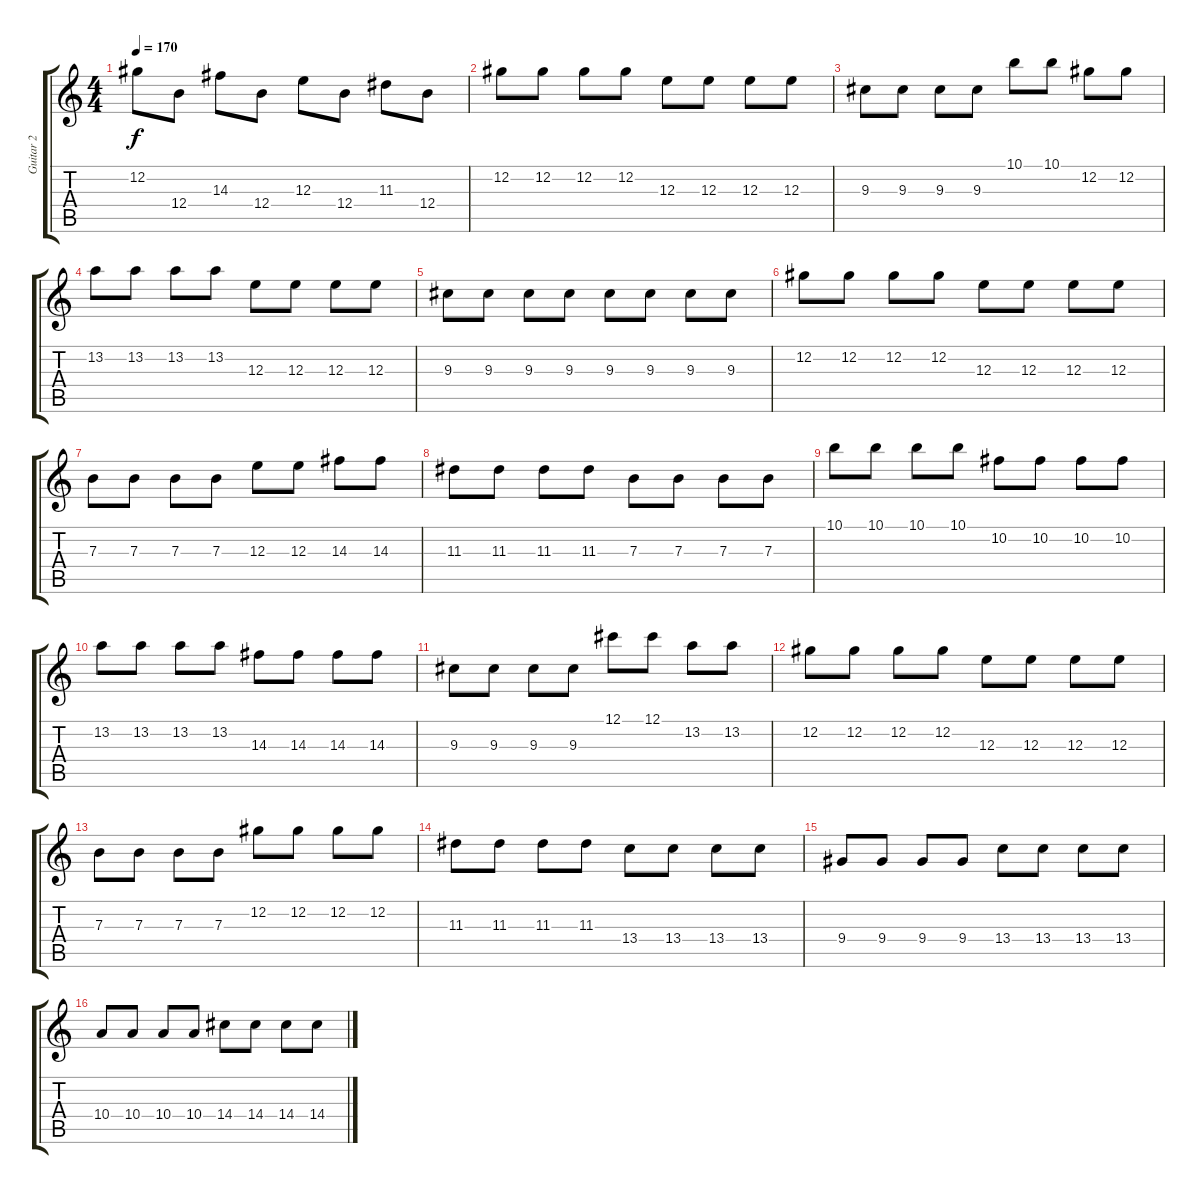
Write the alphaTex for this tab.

\track ("Guitar 2" "Guitar 2") {instrument distortionguitar}
\staff {score tabs}
\tuning (Db4 Ab3 E3 B2 Gb2 B1) {hide}
\ts (4 4)
\tempo 170
\clef g2
\ks c
12.2.8{dy f} 12.4.8 14.3.8 12.4.8 12.3.8 12.4.8 11.3.8 12.4.8 |
12.2.8 12.2.8 12.2.8 12.2.8 12.3.8 12.3.8 12.3.8 12.3.8 |
9.3.8 9.3.8 9.3.8 9.3.8 10.1.8 10.1.8 12.2.8 12.2.8 |
13.2.8 13.2.8 13.2.8 13.2.8 12.3.8 12.3.8 12.3.8 12.3.8 |
9.3.8 9.3.8 9.3.8 9.3.8 9.3.8 9.3.8 9.3.8 9.3.8 |
12.2.8 12.2.8 12.2.8 12.2.8 12.3.8 12.3.8 12.3.8 12.3.8 |
7.3.8 7.3.8 7.3.8 7.3.8 12.3.8 12.3.8 14.3.8 14.3.8 |
11.3.8 11.3.8 11.3.8 11.3.8 7.3.8 7.3.8 7.3.8 7.3.8 |
10.1.8 10.1.8 10.1.8 10.1.8 10.2.8 10.2.8 10.2.8 10.2.8 |
13.2.8 13.2.8 13.2.8 13.2.8 14.3.8 14.3.8 14.3.8 14.3.8 |
9.3.8 9.3.8 9.3.8 9.3.8 12.1.8 12.1.8 13.2.8 13.2.8 |
12.2.8 12.2.8 12.2.8 12.2.8 12.3.8 12.3.8 12.3.8 12.3.8 |
7.3.8 7.3.8 7.3.8 7.3.8 12.2.8 12.2.8 12.2.8 12.2.8 |
11.3.8 11.3.8 11.3.8 11.3.8 13.4.8 13.4.8 13.4.8 13.4.8 |
9.4.8 9.4.8 9.4.8 9.4.8 13.4.8 13.4.8 13.4.8 13.4.8 |
10.4.8 10.4.8 10.4.8 10.4.8 14.4.8 14.4.8 14.4.8 14.4.8
